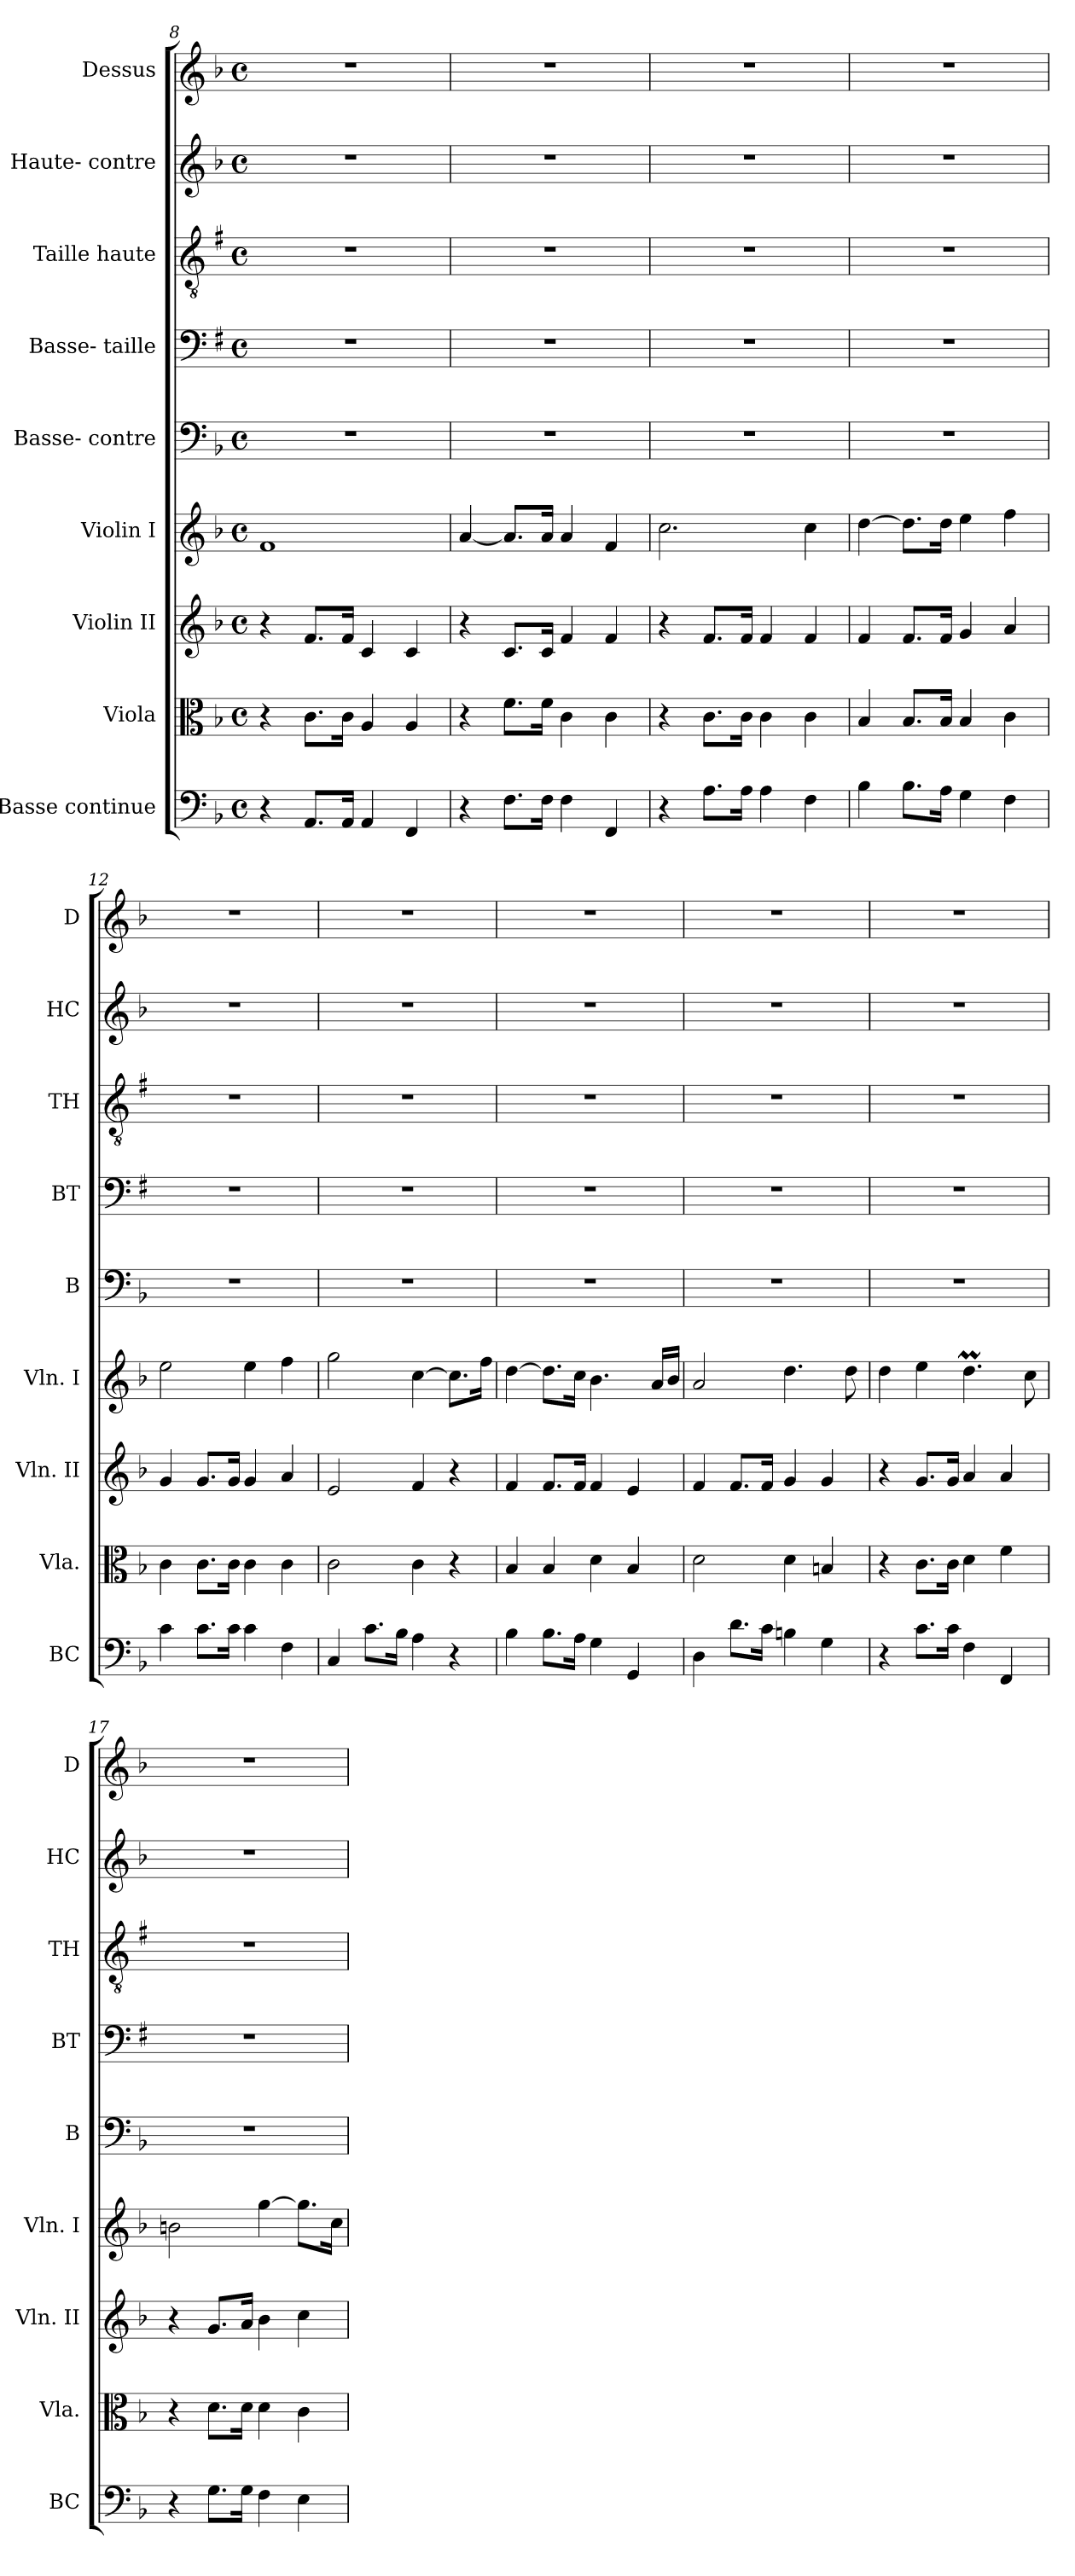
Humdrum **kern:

**kern	**kern	**kern	**kern	**kern	**kern	**kern	**kern	**kern
*part9	*part8	*part7	*part6	*part5	*part4	*part3	*part2	*part1
*staff9	*staff8	*staff7	*staff6	*staff5	*staff4	*staff3	*staff2	*staff1
*I"Basse  continue	*I"Viola	*I"Violin II	*I"Violin I	*I"Basse- contre	*I"Basse- taille	*I"Taille haute	*I"Haute- contre	*I"Dessus
*I'BC	*I'Vla.	*I'Vln. II	*I'Vln. I	*I'B	*I'BT	*I'TH	*I'HC	*I'D
*clefF4	*clefC3	*clefG2	*clefG2	*clefF4	*clefF4	*clefGv2	*clefG2	*clefG2
*	*	*	*	*	*ITrd1c2	*ITrd1c2	*	*
*k[b-]	*k[b-]	*k[b-]	*k[b-]	*k[b-]	*k[b-]	*k[b-]	*k[b-]	*k[b-]
*F:	*F:	*F:	*F:	*F:	*F:	*F:	*F:	*F:
*M4/4	*M4/4	*M4/4	*M4/4	*M4/4	*M4/4	*M4/4	*M4/4	*M4/4
*met(c)	*met(c)	*met(c)	*met(c)	*met(c)	*met(c)	*met(c)	*met(c)	*met(c)
=8	=8	=8	=8	=8	=8	=8	=8	=8
4r	4r	4r	1f	1r	1r	1r	1r	1r
8.AA/L	8.c\L	8.f/L	.	.	.	.	.	.
16AA/Jk	16c\Jk	16f/Jk	.	.	.	.	.	.
4AA/	4A/	4c/	.	.	.	.	.	.
4FF/	4A/	4c/	.	.	.	.	.	.
=9	=9	=9	=9	=9	=9	=9	=9	=9
4r	4r	4r	[4a/	1r	1r	1r	1r	1r
8.F\L	8.f\L	8.c/L	8.a/L]	.	.	.	.	.
16F\Jk	16f\Jk	16c/Jk	16a/Jk	.	.	.	.	.
4F\	4c\	4f/	4a/	.	.	.	.	.
4FF/	4c\	4f/	4f/	.	.	.	.	.
=10	=10	=10	=10	=10	=10	=10	=10	=10
4r	4r	4r	2.cc\	1r	1r	1r	1r	1r
8.A\L	8.c\L	8.f/L	.	.	.	.	.	.
16A\Jk	16c\Jk	16f/Jk	.	.	.	.	.	.
4A\	4c\	4f/	.	.	.	.	.	.
4F\	4c\	4f/	4cc\	.	.	.	.	.
=11	=11	=11	=11	=11	=11	=11	=11	=11
4B-\	4B-/	4f/	[4dd\	1r	1r	1r	1r	1r
8.B-\L	8.B-/L	8.f/L	8.dd\L]	.	.	.	.	.
16A\Jk	16B-/Jk	16f/Jk	16dd\Jk	.	.	.	.	.
4G\	4B-/	4g/	4ee\	.	.	.	.	.
4F\	4c\	4a/	4ff\	.	.	.	.	.
=12	=12	=12	=12	=12	=12	=12	=12	=12
4c\	4c\	4g>/	2ee\	1r	1r	1r	1r	1r
8.c\L	8.c\L	8.g/L	.	.	.	.	.	.
16c\Jk	16c\Jk	16g/Jk	.	.	.	.	.	.
4c\	4c\	4g/	4ee\	.	.	.	.	.
4F\	4c\	4a/	4ff\	.	.	.	.	.
=13	=13	=13	=13	=13	=13	=13	=13	=13
4C/	2c\	2e/	2gg\	1r	1r	1r	1r	1r
8.c\L	.	.	.	.	.	.	.	.
16B-\Jk	.	.	.	.	.	.	.	.
4A\	4c\	4f/	[4cc\	.	.	.	.	.
4r	4r	4r	8.cc\L]	.	.	.	.	.
.	.	.	16ff\Jk	.	.	.	.	.
!!LO:LB:g=z
=14	=14	=14	=14	=14	=14	=14	=14	=14
4B-\	4B-/	4f/	[4dd\	1r	1r	1r	1r	1r
8.B-\L	4B-/	8.f/L	8.dd\L]	.	.	.	.	.
16A\Jk	.	16f/Jk	16cc\Jk	.	.	.	.	.
4G\	4d\	4f/	4.b->\	.	.	.	.	.
4GG/	4B-/	4e/	.	.	.	.	.	.
.	.	.	16a/LL	.	.	.	.	.
.	.	.	16b-/JJ	.	.	.	.	.
=15	=15	=15	=15	=15	=15	=15	=15	=15
4D\	2d\	4f/	2a>/	1r	1r	1r	1r	1r
8.d\L	.	8.f/L	.	.	.	.	.	.
16c\Jk	.	16f/Jk	.	.	.	.	.	.
4Bn\	4d\	4g/	4.dd\	.	.	.	.	.
4G\	4Bn/	4g/	.	.	.	.	.	.
.	.	.	8dd\	.	.	.	.	.
=16	=16	=16	=16	=16	=16	=16	=16	=16
4r	4r	4r	4dd\	1r	1r	1r	1r	1r
8.c\L	8.c\L	8.g/L	4ee\	.	.	.	.	.
16c\Jk	16c\Jk	16g/Jk	.	.	.	.	.	.
4F\	4d\	4a/	4.ddM\	.	.	.	.	.
4FF/	4f\	4a/	.	.	.	.	.	.
.	.	.	8cc\	.	.	.	.	.
=17	=17	=17	=17	=17	=17	=17	=17	=17
4r	4r	4r	2bn>\	1r	1r	1r	1r	1r
8.G\L	8.d\L	8.g/L	.	.	.	.	.	.
16G\Jk	16d\Jk	16a/Jk	.	.	.	.	.	.
4F\	4d\	4b-\	[4gg\	.	.	.	.	.
4E\	4c\	4cc\	8.gg\L]	.	.	.	.	.
.	.	.	16cc\Jk	.	.	.	.	.
=	=	=	=	=	=	=	=	=
*-	*-	*-	*-	*-	*-	*-	*-	*-
